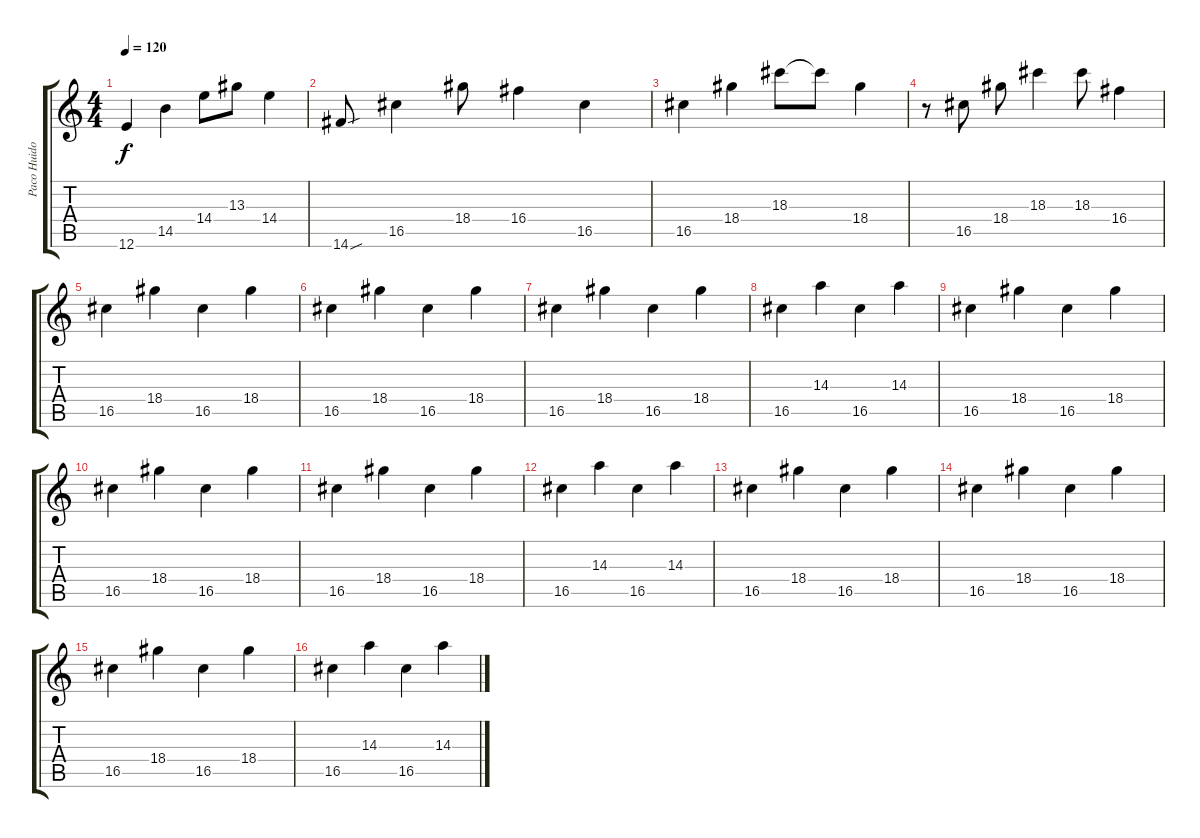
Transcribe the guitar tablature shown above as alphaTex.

\track ("Paco Huidobro" "Paco Huido") {instrument electricguitarjazz}
\staff {score tabs}
\tuning (E4 B3 G3 D3 A2 E2) {hide}
\ts (4 4)
\tempo 120
\clef g2
\ks c
12.6.4{dy f} 14.5.4 14.4.8 13.3.8 14.4.4 |
14.6{sou}.8 16.5.4 18.4.8 16.4.4 16.5.4 |
16.5.4 18.4.4 18.3.8 18.3{t}.8 18.4.4 |
r.8 16.5.8 18.4.8 18.3.4 18.3.8 16.4.4 |
16.5.4 18.4.4 16.5.4 18.4.4 |
16.5.4 18.4.4 16.5.4 18.4.4 |
16.5.4 18.4.4 16.5.4 18.4.4 |
16.5.4 14.3.4 16.5.4 14.3.4 |
16.5.4 18.4.4 16.5.4 18.4.4 |
16.5.4 18.4.4 16.5.4 18.4.4 |
16.5.4 18.4.4 16.5.4 18.4.4 |
16.5.4 14.3.4 16.5.4 14.3.4 |
16.5.4 18.4.4 16.5.4 18.4.4 |
16.5.4 18.4.4 16.5.4 18.4.4 |
16.5.4 18.4.4 16.5.4 18.4.4 |
16.5.4 14.3.4 16.5.4 14.3.4
